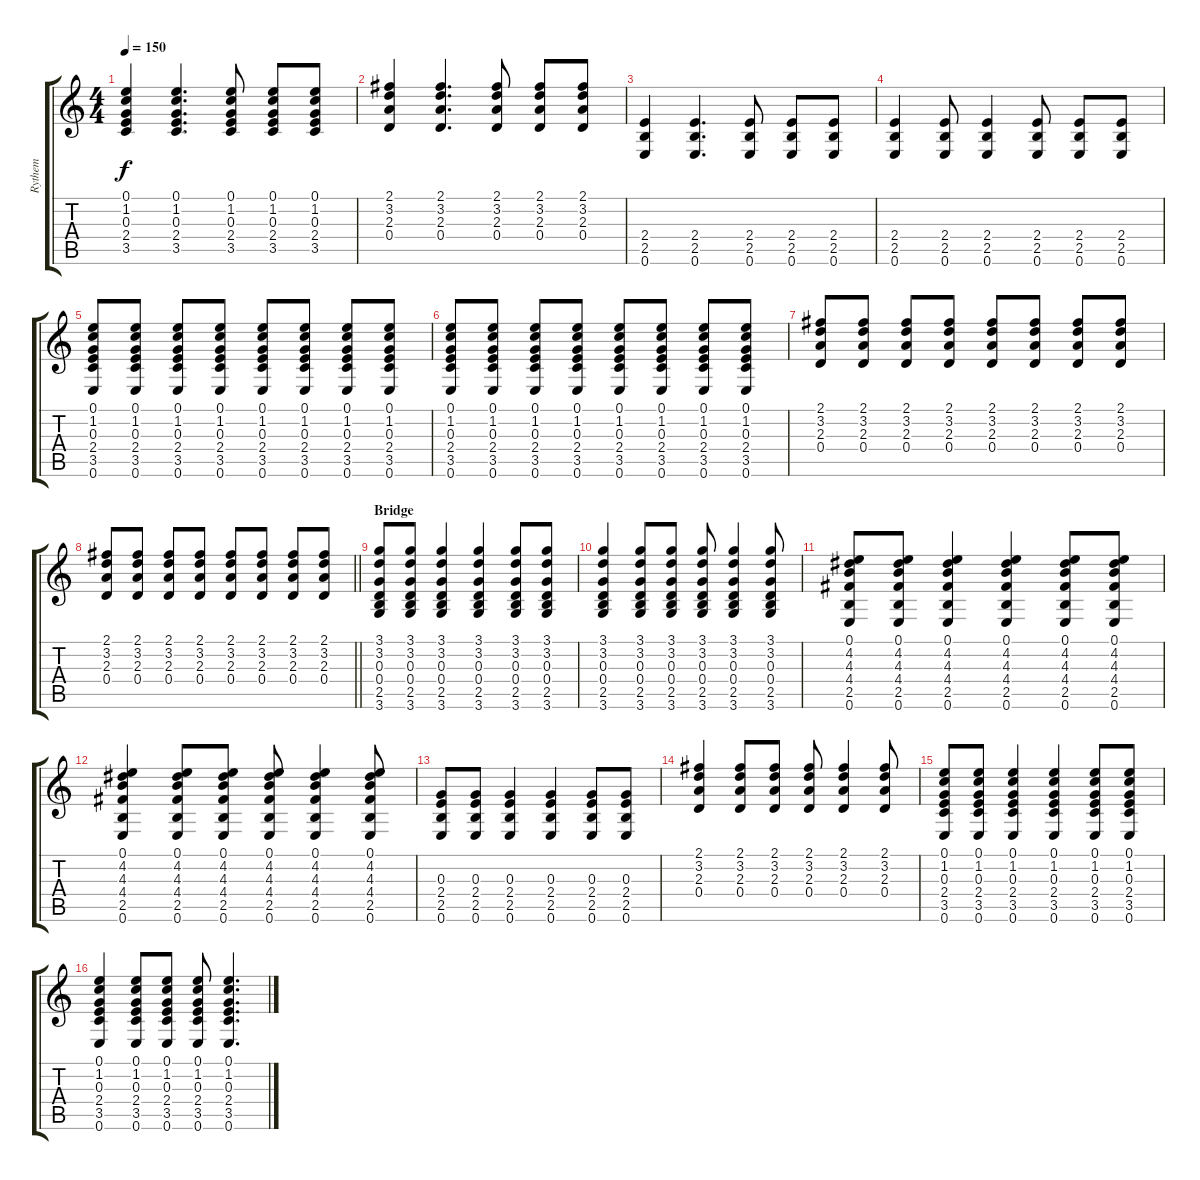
\track ("Rythem" "Rythem") {instrument acousticguitarsteel}
\staff {score tabs}
\tuning (E4 B3 G3 D3 A2 E2) {hide}
\ts (4 4)
\tempo 150
\clef g2
\ks c
(0.1 1.2 0.3 2.4 3.5).4{dy f} (0.1 1.2 0.3 2.4 3.5).4{d} (0.1 1.2 0.3 2.4 3.5).8 (0.1 1.2 0.3 2.4 3.5).8 (0.1 1.2 0.3 2.4 3.5).8 |
(2.1 3.2 2.3 0.4).4 (2.1 3.2 2.3 0.4).4{d} (2.1 3.2 2.3 0.4).8 (2.1 3.2 2.3 0.4).8 (2.1 3.2 2.3 0.4).8 |
(2.4 2.5 0.6).4 (2.4 2.5 0.6).4{d} (2.4 2.5 0.6).8 (2.4 2.5 0.6).8 (2.4 2.5 0.6).8 |
(2.4 2.5 0.6).4 (2.4 2.5 0.6).8 (2.4 2.5 0.6).4 (2.4 2.5 0.6).8 (2.4 2.5 0.6).8 (2.4 2.5 0.6).8 |
(0.1 1.2 0.3 2.4 3.5 0.6).8 (0.1 1.2 0.3 2.4 3.5 0.6).8 (0.1 1.2 0.3 2.4 3.5 0.6).8 (0.1 1.2 0.3 2.4 3.5 0.6).8 (0.1 1.2 0.3 2.4 3.5 0.6).8 (0.1 1.2 0.3 2.4 3.5 0.6).8 (0.1 1.2 0.3 2.4 3.5 0.6).8 (0.1 1.2 0.3 2.4 3.5 0.6).8 |
(0.1 1.2 0.3 2.4 3.5 0.6).8 (0.1 1.2 0.3 2.4 3.5 0.6).8 (0.1 1.2 0.3 2.4 3.5 0.6).8 (0.1 1.2 0.3 2.4 3.5 0.6).8 (0.1 1.2 0.3 2.4 3.5 0.6).8 (0.1 1.2 0.3 2.4 3.5 0.6).8 (0.1 1.2 0.3 2.4 3.5 0.6).8 (0.1 1.2 0.3 2.4 3.5 0.6).8 |
(2.1 3.2 2.3 0.4).8 (2.1 3.2 2.3 0.4).8 (2.1 3.2 2.3 0.4).8 (2.1 3.2 2.3 0.4).8 (2.1 3.2 2.3 0.4).8 (2.1 3.2 2.3 0.4).8 (2.1 3.2 2.3 0.4).8 (2.1 3.2 2.3 0.4).8 |
\barLineRight lightlight
(2.1 3.2 2.3 0.4).8 (2.1 3.2 2.3 0.4).8 (2.1 3.2 2.3 0.4).8 (2.1 3.2 2.3 0.4).8 (2.1 3.2 2.3 0.4).8 (2.1 3.2 2.3 0.4).8 (2.1 3.2 2.3 0.4).8 (2.1 3.2 2.3 0.4).8 |
\section ("" "Bridge")
(3.1 3.2 0.3 0.4 2.5 3.6).8 (3.1 3.2 0.3 0.4 2.5 3.6).8 (3.1 3.2 0.3 0.4 2.5 3.6).4 (3.1 3.2 0.3 0.4 2.5 3.6).4 (3.1 3.2 0.3 0.4 2.5 3.6).8 (3.1 3.2 0.3 0.4 2.5 3.6).8 |
(3.1 3.2 0.3 0.4 2.5 3.6).4 (3.1 3.2 0.3 0.4 2.5 3.6).8 (3.1 3.2 0.3 0.4 2.5 3.6).8 (3.1 3.2 0.3 0.4 2.5 3.6).8 (3.1 3.2 0.3 0.4 2.5 3.6).4 (3.1 3.2 0.3 0.4 2.5 3.6).8 |
(0.1 4.2 4.3 4.4 2.5 0.6).8 (0.1 4.2 4.3 4.4 2.5 0.6).8 (0.1 4.2 4.3 4.4 2.5 0.6).4 (0.1 4.2 4.3 4.4 2.5 0.6).4 (0.1 4.2 4.3 4.4 2.5 0.6).8 (0.1 4.2 4.3 4.4 2.5 0.6).8 |
(0.1 4.2 4.3 4.4 2.5 0.6).4 (0.1 4.2 4.3 4.4 2.5 0.6).8 (0.1 4.2 4.3 4.4 2.5 0.6).8 (0.1 4.2 4.3 4.4 2.5 0.6).8 (0.1 4.2 4.3 4.4 2.5 0.6).4 (0.1 4.2 4.3 4.4 2.5 0.6).8 |
(0.3 2.4 2.5 0.6).8 (0.3 2.4 2.5 0.6).8 (0.3 2.4 2.5 0.6).4 (0.3 2.4 2.5 0.6).4 (0.3 2.4 2.5 0.6).8 (0.3 2.4 2.5 0.6).8 |
(2.1 3.2 2.3 0.4).4 (2.1 3.2 2.3 0.4).8 (2.1 3.2 2.3 0.4).8 (2.1 3.2 2.3 0.4).8 (2.1 3.2 2.3 0.4).4 (2.1 3.2 2.3 0.4).8 |
(0.1 1.2 0.3 2.4 3.5 0.6).8 (0.1 1.2 0.3 2.4 3.5 0.6).8 (0.1 1.2 0.3 2.4 3.5 0.6).4 (0.1 1.2 0.3 2.4 3.5 0.6).4 (0.1 1.2 0.3 2.4 3.5 0.6).8 (0.1 1.2 0.3 2.4 3.5 0.6).8 |
(0.1 1.2 0.3 2.4 3.5 0.6).4 (0.1 1.2 0.3 2.4 3.5 0.6).8 (0.1 1.2 0.3 2.4 3.5 0.6).8 (0.1 1.2 0.3 2.4 3.5 0.6).8 (0.1 1.2 0.3 2.4 3.5 0.6).4{d}
